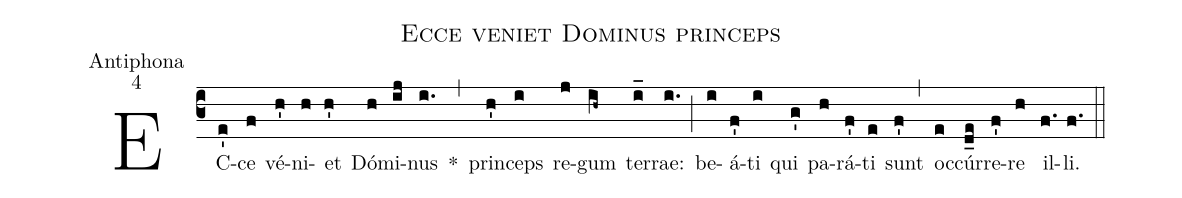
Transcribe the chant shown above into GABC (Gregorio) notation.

name:Ecce veniet Dominus princeps;
office-part:Antiphona;
mode:4;
%%
(c3) EC(e')ce(f) vé(h')ni(h)et(h') Dó(h)mi(ij)nus(i.) *(,) prin(h')ceps(i) re(j)gum(ih~) ter(i_)rae:(i.) (;) be(i)á(f')ti(i) qui(g') pa(h)rá(f')ti(e) sunt(f') (,) oc(e)cúr(d_e)re(f')re(h) il(f.)li.(f.) (::)
